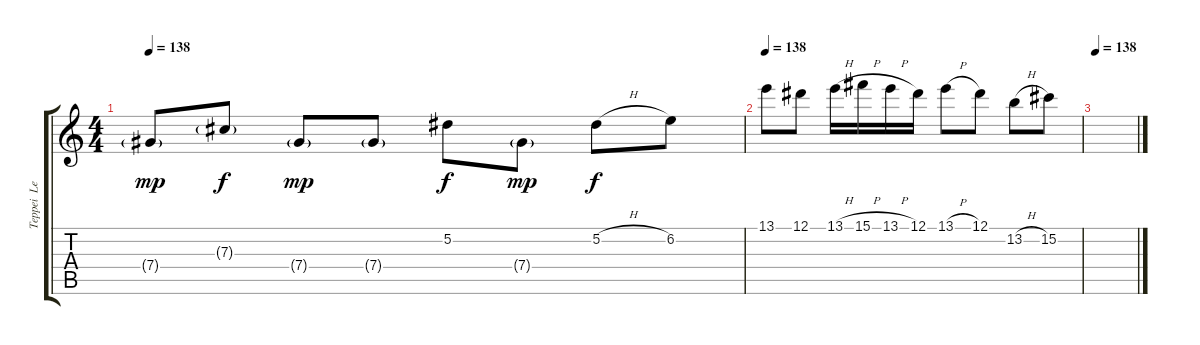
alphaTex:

\track ("Teppei  Lead" "Teppei  Le") {instrument overdrivenguitar}
\staff {score tabs}
\tuning (Eb4 Bb3 Gb3 Db3 Ab2 Db2) {hide}
\ts (4 4)
\tempo 138
\clef g2
\ks c
7.4{g}.8{dy mp} 7.3{g}.8{dy f} 7.4{g}.8{dy mp} 7.4{g}.8 5.2.8{dy f} 7.4{g}.8{dy mp} 5.2{h}.8{dy f} 6.2.8 |
\tempo 138
13.1.8 12.1.8 13.1{h}.16 15.1{h}.16 13.1{h}.16 12.1.16 13.1{h}.8 12.1.8 13.2{h}.8 15.2.8 |
\tempo 138
